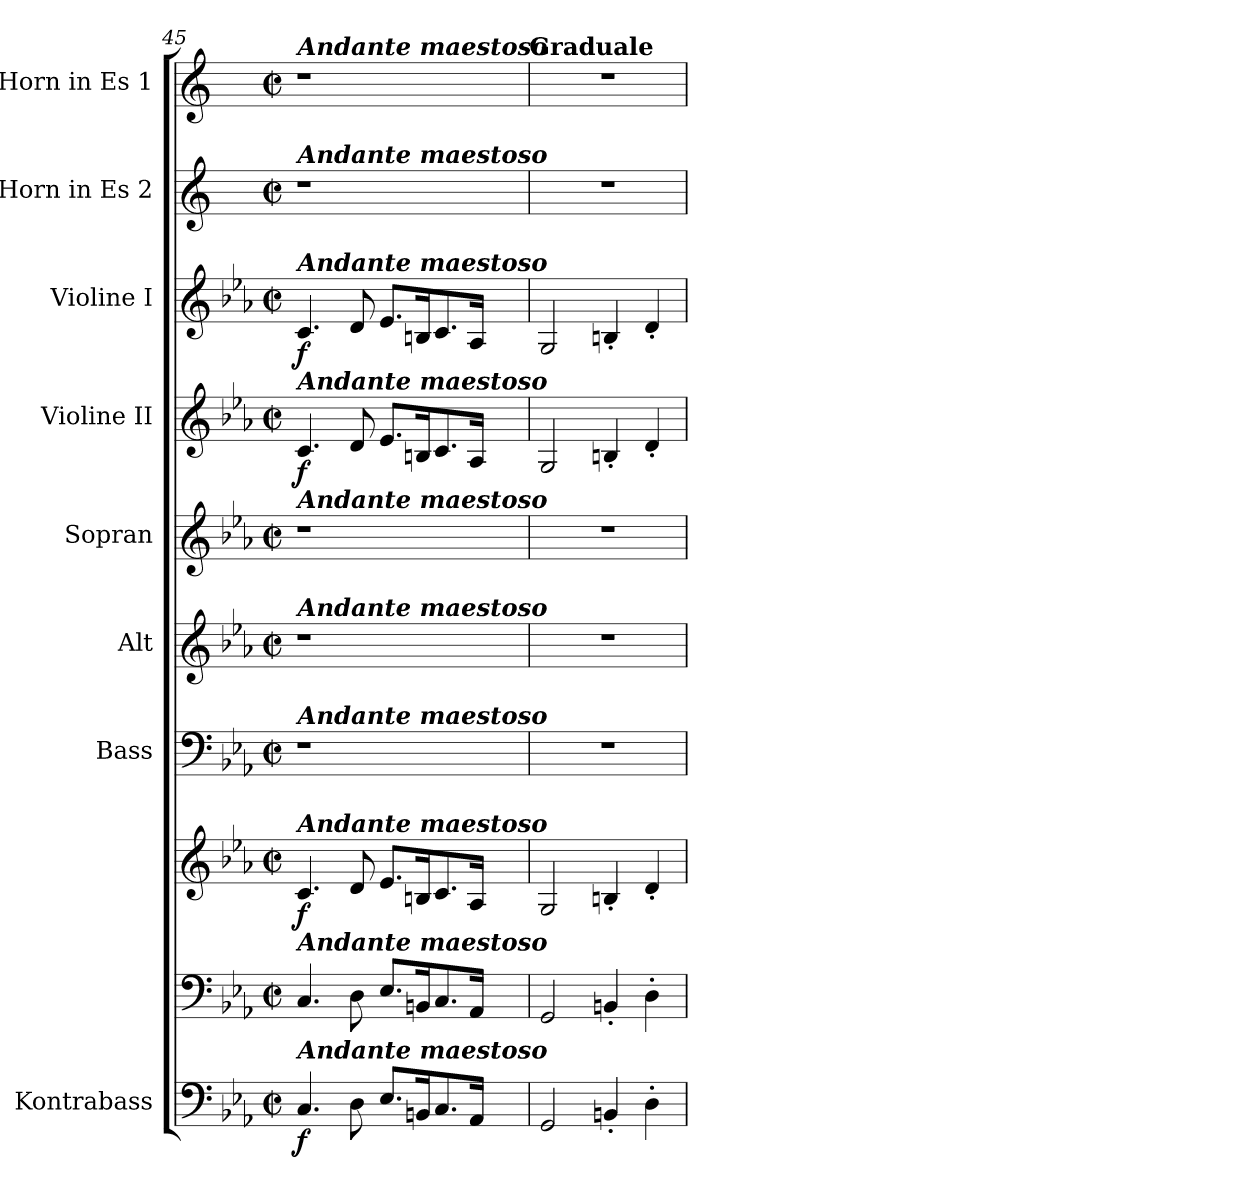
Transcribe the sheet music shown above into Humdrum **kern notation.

**kern	**dynam	**kern	**kern	**dynam	**kern	**kern	**kern	**kern	**dynam	**kern	**dynam	**kern	**kern
*part9	*part9	*part8	*part8	*part8	*part7	*part6	*part5	*part4	*part4	*part3	*part3	*part2	*part1
*staff10	*staff10	*staff9	*staff8	*staff8/9	*staff7	*staff6	*staff5	*staff4	*staff4	*staff3	*staff3	*staff2	*staff1
*I"Kontrabass	*	*	*	*	*I"Bass	*I"Alt	*I"Sopran	*I"Violine II	*	*I"Violine I	*	*I"Horn in Es 2	*I"Horn in Es 1
*I'Kb.	*	*	*	*	*I'B.	*I'A.	*I'S.	*I'Vl. II	*	*I'Vl. I	*	*	*
!!LO:PB:g=z
*clefF4	*	*clefF4	*clefG2	*	*clefF4	*clefG2	*clefG2	*clefG2	*	*clefG2	*	*clefG2	*clefG2
*ITrd7c12	*	*	*	*	*	*	*	*	*	*	*	*ITrd5c9	*ITrd5c9
*k[b-e-a-]	*	*k[b-e-a-]	*k[b-e-a-]	*	*k[b-e-a-]	*k[b-e-a-]	*k[b-e-a-]	*k[b-e-a-]	*	*k[b-e-a-]	*	*k[b-e-a-]	*k[b-e-a-]
*E-:	*	*E-:	*E-:	*	*E-:	*E-:	*E-:	*E-:	*	*E-:	*	*E-:	*E-:
*M2/2	*	*M2/2	*M2/2	*	*M2/2	*M2/2	*M2/2	*M2/2	*	*M2/2	*	*M2/2	*M2/2
*met(c|)	*	*met(c|)	*met(c|)	*	*met(c|)	*met(c|)	*met(c|)	*met(c|)	*	*met(c|)	*	*met(c|)	*met(c|)
=45	=45	=45	=45	=45	=45	=45	=45	=45	=45	=45	=45	=45	=45
!	!	!	!	!	!	!	!	!	!	!	!	!	!LO:TX:a:Bi:t=Andante maestoso
!	!	!	!	!	!	!	!	!	!	!	!	!LO:TX:a:Bi:t=Andante maestoso	!
!	!	!	!	!	!	!	!	!	!	!LO:TX:a:Bi:t=Andante maestoso	!	!	!
!	!	!	!	!	!	!	!	!LO:TX:a:Bi:t=Andante maestoso	!	!	!	!	!
!	!	!	!	!	!	!	!LO:TX:a:Bi:t=Andante maestoso	!	!	!	!	!	!
!	!	!	!	!	!	!LO:TX:a:Bi:t=Andante maestoso	!	!	!	!	!	!	!
!	!	!	!	!	!LO:TX:a:Bi:t=Andante maestoso	!	!	!	!	!	!	!	!
!	!	!	!LO:TX:a:Bi:t=Andante maestoso	!	!	!	!	!	!	!	!	!	!
!	!	!LO:TX:a:Bi:t=Andante maestoso	!	!	!	!	!	!	!	!	!	!	!
!LO:TX:a:Bi:t=Andante maestoso	!	!	!	!	!	!	!	!	!	!	!	!	!
!	!LO:DY:b	!	!	!LO:DY:b	!	!	!	!	!LO:DY:b	!	!LO:DY:b	!	!
4.CC/	f	4.C/	4.c/	f	1r	1r	1r	4.c/	f	4.c/	f	1r	1r
8DD\	.	8D\	8d/	.	.	.	.	8d/	.	8d/	.	.	.
8.EE-/L	.	8.E-/L	8.e-/L	.	.	.	.	8.e-/L	.	8.e-/L	.	.	.
16BBBn/k	.	16BBn/k	16Bn/k	.	.	.	.	16Bn/k	.	16Bn/k	.	.	.
8.CC/	.	8.C/	8.c/	.	.	.	.	8.c/	.	8.c/	.	.	.
16AAA-/Jk	.	16AA-/Jk	16A-/Jk	.	.	.	.	16A-/Jk	.	16A-/Jk	.	.	.
4ryy	.	4ryy	4ryy	.	4ryy	4ryy	4ryy	4ryy	.	4ryy	.	4ryy	4ryy
!	!	!	!	!	!	!	!	!	!	!	!	!	!LO:TX:a:B:t=Graduale
=46	=46	=46	=46	=46	=46	=46	=46	=46	=46	=46	=46	=46	=46
2GGG/	.	2GG/	2G/	.	1r	1r	1r	2G/	.	2G/	.	1r	1r
4BBBn'</	.	4BBn'</	4Bn'</	.	.	.	.	4Bn'</	.	4Bn'</	.	.	.
4DD'>\	.	4D'>\	4d'</	.	.	.	.	4d'</	.	4d'</	.	.	.
=	=	=	=	=	=	=	=	=	=	=	=	=	=
*-	*-	*-	*-	*-	*-	*-	*-	*-	*-	*-	*-	*-	*-
